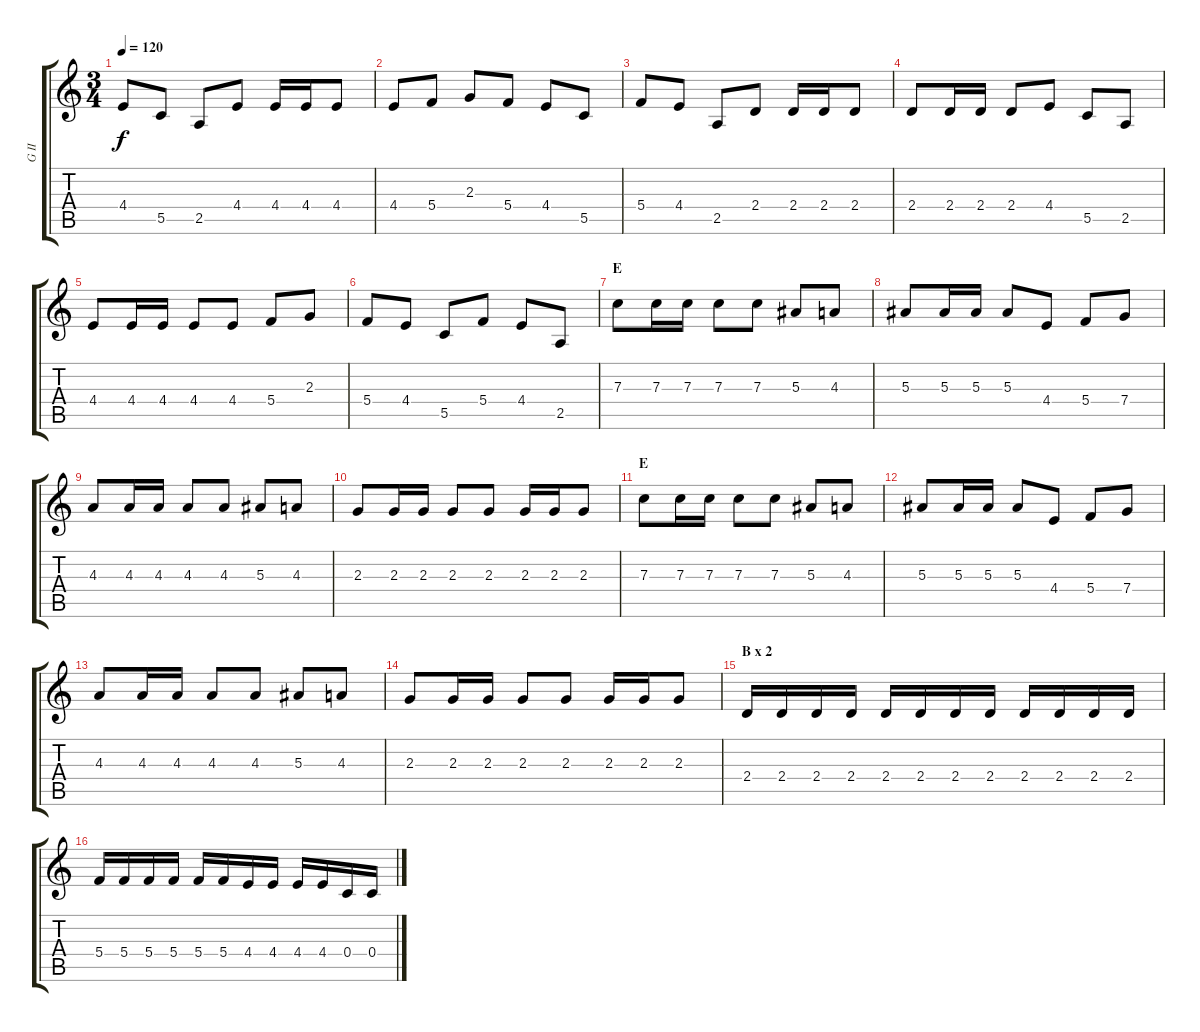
\track ("G II" "G II") {instrument distortionguitar}
\staff {score tabs}
\tuning (D4 A3 F3 C3 G2 D2) {hide}
\ts (3 4)
\tempo 120
\clef g2
\ks c
4.4.8{dy f} 5.5.8 2.5.8 4.4.8 4.4.16 4.4.16 4.4.8 |
4.4.8 5.4.8 2.3.8 5.4.8 4.4.8 5.5.8 |
5.4.8 4.4.8 2.5.8 2.4.8 2.4.16 2.4.16 2.4.8 |
2.4.8 2.4.16 2.4.16 2.4.8 4.4.8 5.5.8 2.5.8 |
4.4.8 4.4.16 4.4.16 4.4.8 4.4.8 5.4.8 2.3.8 |
5.4.8 4.4.8 5.5.8 5.4.8 4.4.8 2.5.8 |
\section ("" "E")
7.3.8 7.3.16 7.3.16 7.3.8 7.3.8 5.3.8 4.3.8 |
5.3.8 5.3.16 5.3.16 5.3.8 4.4.8 5.4.8 7.4.8 |
4.3.8 4.3.16 4.3.16 4.3.8 4.3.8 5.3.8 4.3.8 |
2.3.8 2.3.16 2.3.16 2.3.8 2.3.8 2.3.16 2.3.16 2.3.8 |
\section ("" "E")
7.3.8 7.3.16 7.3.16 7.3.8 7.3.8 5.3.8 4.3.8 |
5.3.8 5.3.16 5.3.16 5.3.8 4.4.8 5.4.8 7.4.8 |
4.3.8 4.3.16 4.3.16 4.3.8 4.3.8 5.3.8 4.3.8 |
2.3.8 2.3.16 2.3.16 2.3.8 2.3.8 2.3.16 2.3.16 2.3.8 |
\section ("" "B x 2")
2.4.16 2.4.16 2.4.16 2.4.16 2.4.16 2.4.16 2.4.16 2.4.16 2.4.16 2.4.16 2.4.16 2.4.16 |
5.4.16 5.4.16 5.4.16 5.4.16 5.4.16 5.4.16 4.4.16 4.4.16 4.4.16 4.4.16 0.4.16 0.4.16
